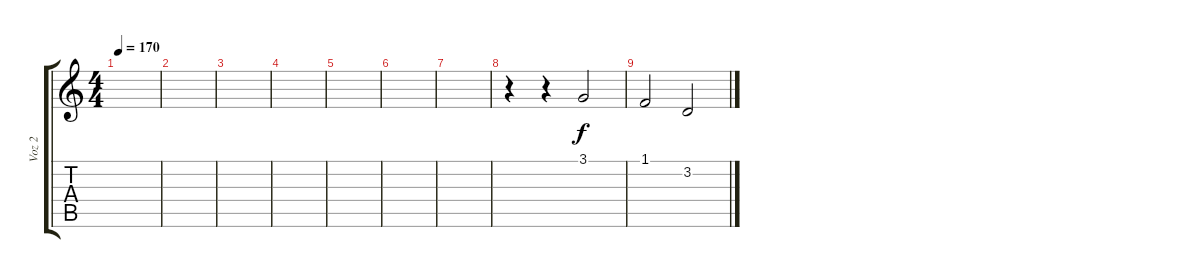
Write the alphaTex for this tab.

\track ("Voz 2" "Voz 2") {instrument stringensemble1}
\staff {score tabs}
\tuning (E4 B3 G3 D3 A2 E2) {hide}
\ts (4 4)
\tempo 170
\clef g2
\ks c
|
|
|
|
|
|
|
r.4 r.4 3.1.2 |
1.1.2 3.2.2
